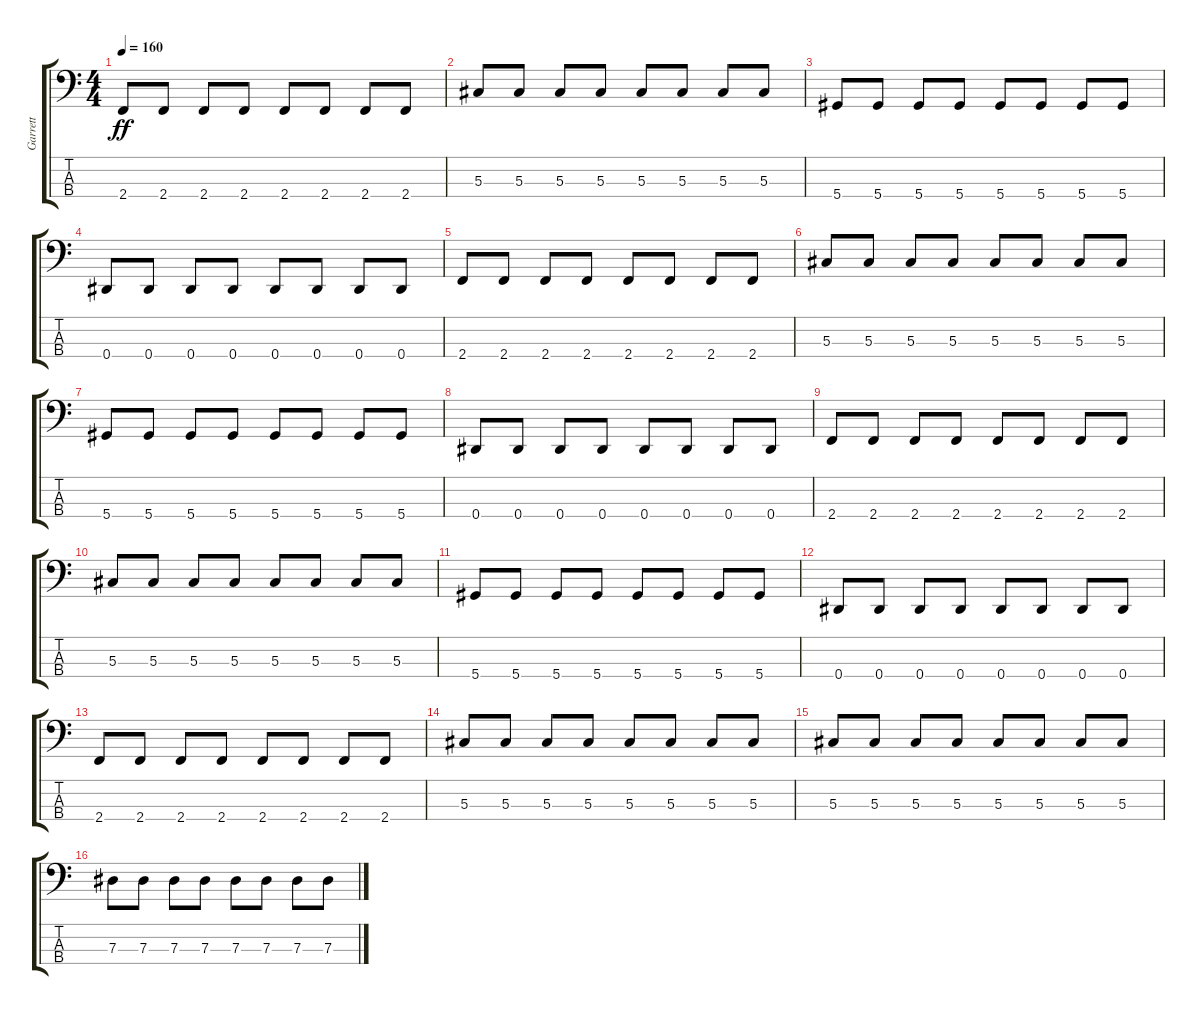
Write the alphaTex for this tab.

\track ("Garrett" "Garrett") {instrument electricbasspick}
\staff {score tabs}
\tuning (Gb2 Db2 Ab1 Eb1) {hide}
\ts (4 4)
\tempo 160
\clef f4
\ks c
2.4.8{dy ff} 2.4.8 2.4.8 2.4.8 2.4.8 2.4.8 2.4.8 2.4.8 |
5.3.8 5.3.8 5.3.8 5.3.8 5.3.8 5.3.8 5.3.8 5.3.8 |
5.4.8 5.4.8 5.4.8 5.4.8 5.4.8 5.4.8 5.4.8 5.4.8 |
0.4.8 0.4.8 0.4.8 0.4.8 0.4.8 0.4.8 0.4.8 0.4.8 |
2.4.8 2.4.8 2.4.8 2.4.8 2.4.8 2.4.8 2.4.8 2.4.8 |
5.3.8 5.3.8 5.3.8 5.3.8 5.3.8 5.3.8 5.3.8 5.3.8 |
5.4.8 5.4.8 5.4.8 5.4.8 5.4.8 5.4.8 5.4.8 5.4.8 |
0.4.8 0.4.8 0.4.8 0.4.8 0.4.8 0.4.8 0.4.8 0.4.8 |
2.4.8 2.4.8 2.4.8 2.4.8 2.4.8 2.4.8 2.4.8 2.4.8 |
5.3.8 5.3.8 5.3.8 5.3.8 5.3.8 5.3.8 5.3.8 5.3.8 |
5.4.8 5.4.8 5.4.8 5.4.8 5.4.8 5.4.8 5.4.8 5.4.8 |
0.4.8 0.4.8 0.4.8 0.4.8 0.4.8 0.4.8 0.4.8 0.4.8 |
2.4.8 2.4.8 2.4.8 2.4.8 2.4.8 2.4.8 2.4.8 2.4.8 |
5.3.8 5.3.8 5.3.8 5.3.8 5.3.8 5.3.8 5.3.8 5.3.8 |
5.3.8 5.3.8 5.3.8 5.3.8 5.3.8 5.3.8 5.3.8 5.3.8 |
7.3.8 7.3.8 7.3.8 7.3.8 7.3.8 7.3.8 7.3.8 7.3.8
